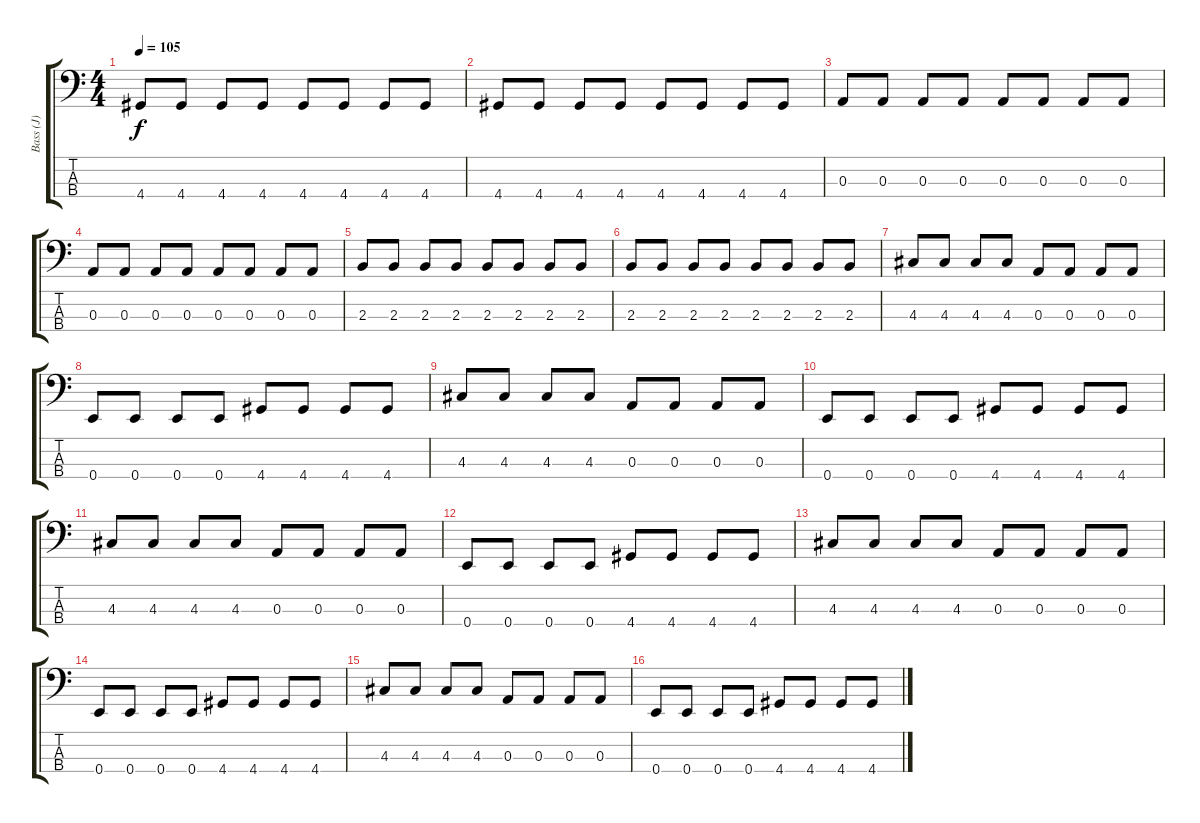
\track ("Bass (J)" "Bass (J)") {instrument electricbasspick}
\staff {score tabs}
\tuning (G2 D2 A1 E1) {hide}
\ts (4 4)
\tempo 105
\clef f4
\ks c
4.4.8{dy f} 4.4.8 4.4.8 4.4.8 4.4.8 4.4.8 4.4.8 4.4.8 |
4.4.8 4.4.8 4.4.8 4.4.8 4.4.8 4.4.8 4.4.8 4.4.8 |
0.3.8 0.3.8 0.3.8 0.3.8 0.3.8 0.3.8 0.3.8 0.3.8 |
0.3.8 0.3.8 0.3.8 0.3.8 0.3.8 0.3.8 0.3.8 0.3.8 |
2.3.8 2.3.8 2.3.8 2.3.8 2.3.8 2.3.8 2.3.8 2.3.8 |
2.3.8 2.3.8 2.3.8 2.3.8 2.3.8 2.3.8 2.3.8 2.3.8 |
4.3.8 4.3.8 4.3.8 4.3.8 0.3.8 0.3.8 0.3.8 0.3.8 |
0.4.8 0.4.8 0.4.8 0.4.8 4.4.8 4.4.8 4.4.8 4.4.8 |
4.3.8 4.3.8 4.3.8 4.3.8 0.3.8 0.3.8 0.3.8 0.3.8 |
0.4.8 0.4.8 0.4.8 0.4.8 4.4.8 4.4.8 4.4.8 4.4.8 |
4.3.8 4.3.8 4.3.8 4.3.8 0.3.8 0.3.8 0.3.8 0.3.8 |
0.4.8 0.4.8 0.4.8 0.4.8 4.4.8 4.4.8 4.4.8 4.4.8 |
4.3.8 4.3.8 4.3.8 4.3.8 0.3.8 0.3.8 0.3.8 0.3.8 |
0.4.8 0.4.8 0.4.8 0.4.8 4.4.8 4.4.8 4.4.8 4.4.8 |
4.3.8 4.3.8 4.3.8 4.3.8 0.3.8 0.3.8 0.3.8 0.3.8 |
0.4.8 0.4.8 0.4.8 0.4.8 4.4.8 4.4.8 4.4.8 4.4.8
